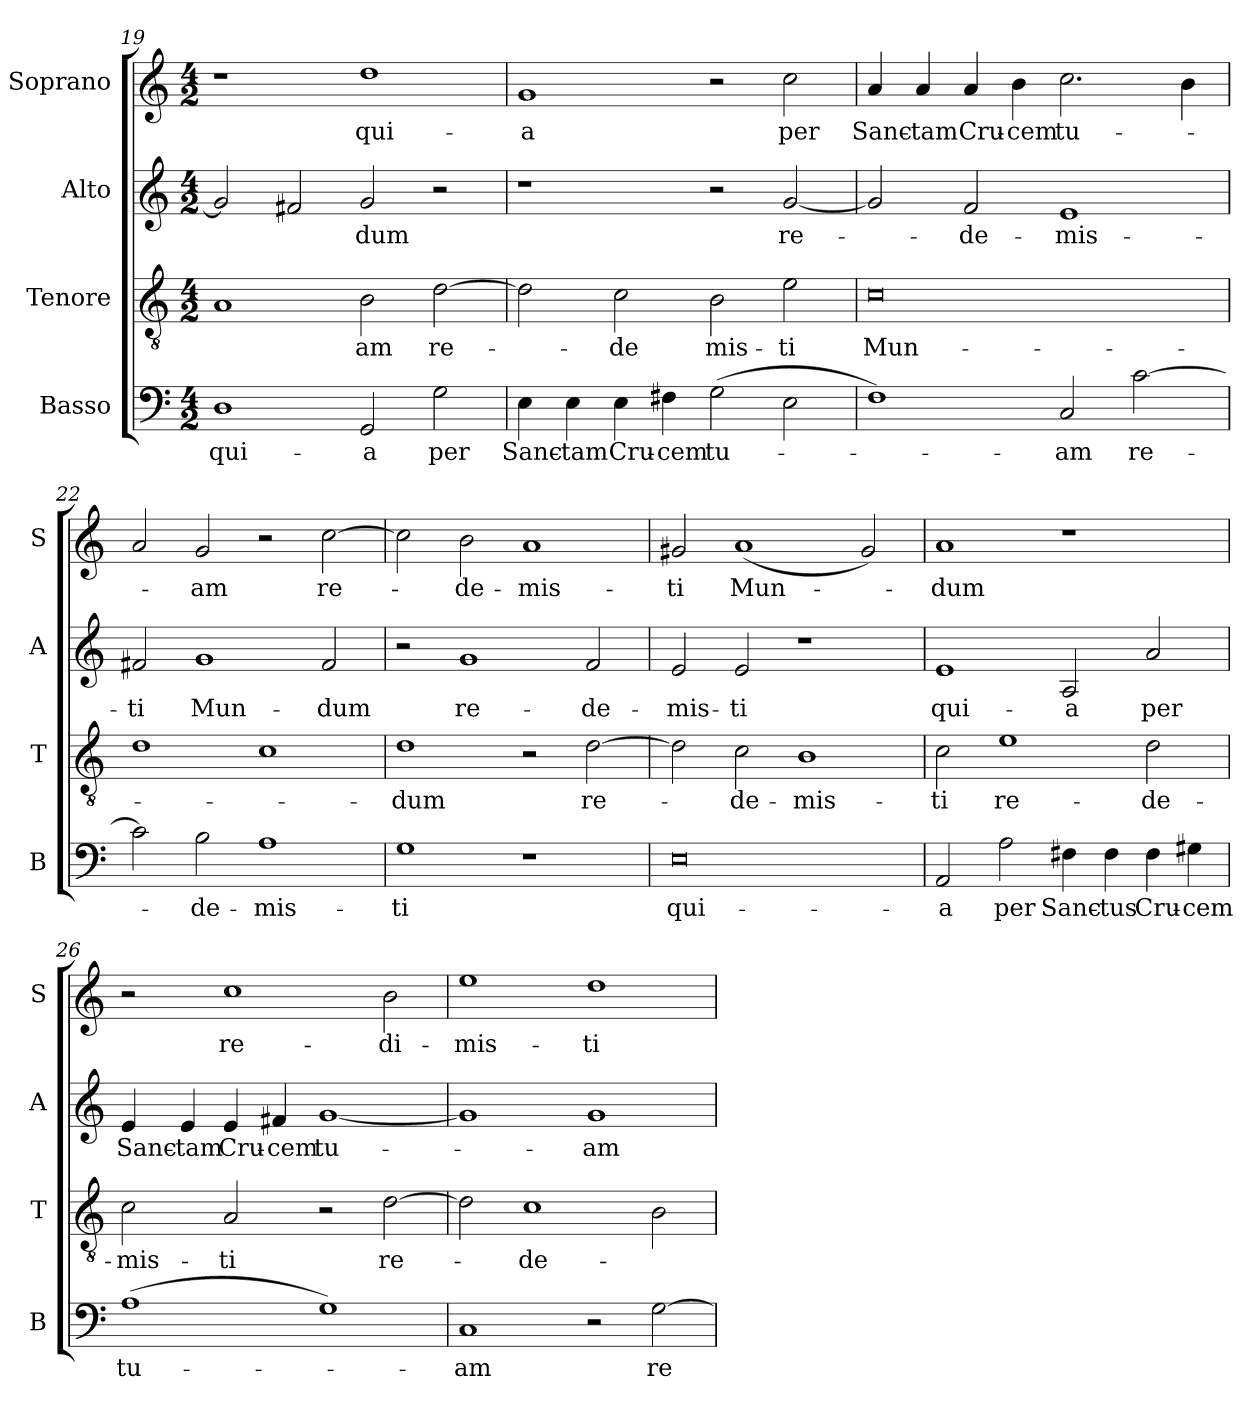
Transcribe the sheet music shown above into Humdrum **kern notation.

**kern	**text	**kern	**text	**kern	**text	**kern	**text
*part4	*part4	*part3	*part3	*part2	*part2	*part1	*part1
*staff4	*staff4	*staff3	*staff3	*staff2	*staff2	*staff1	*staff1
*I"Basso	*	*I"Tenore	*	*I"Alto	*	*I"Soprano	*
*I'B	*	*I'T	*	*I'A	*	*I'S	*
*clefF4	*	*clefGv2	*	*clefG2	*	*clefG2	*
*k[]	*	*k[]	*	*k[]	*	*k[]	*
*M4/2	*	*M4/2	*	*M4/2	*	*M4/2	*
=19	=19	=19	=19	=19	=19	=19	=19
!	!LO:LY:b	!	!	!	!	!	!
1D	qui-	1A	.	2g/]	.	1r	.
.	.	.	.	2f#X/	.	.	.
!	!LO:LY:b	!	!LO:LY:b	!	!LO:LY:b	!	!LO:LY:b
2GG/	-a	2B\	-am	2g/	-dum	1dd	qui-
!	!LO:LY:b	!	!LO:LY:b	!	!	!	!
2G\	per	[2d\	re-	2r	.	.	.
=20	=20	=20	=20	=20	=20	=20	=20
!	!LO:LY:b	!	!	!	!	!	!LO:LY:b
4E\	Sanc-	2d\]	.	1r	.	1g	-a
!	!LO:LY:b	!	!	!	!	!	!
4E\	-tam	.	.	.	.	.	.
!	!LO:LY:b	!	!LO:LY:b	!	!	!	!
4E\	Cru-	2c\	-de	.	.	.	.
!	!LO:LY:b	!	!	!	!	!	!
4F#X\	-cem	.	.	.	.	.	.
!	!LO:LY:b	!	!LO:LY:b	!	!	!	!
(2G\	tu-	2B\	mis-	2r	.	2r	.
!	!	!	!LO:LY:b	!	!LO:LY:b	!	!LO:LY:b
2E\	.	2e\	-ti	[2g/	re-	2cc\	per
!!LO:PB:g=z
=21	=21	=21	=21	=21	=21	=21	=21
!	!	!	!LO:LY:b	!	!	!	!LO:LY:b
1F)	.	0c	Mun-	2g/]	.	4a/	Sanc-
!	!	!	!	!	!	!	!LO:LY:b
.	.	.	.	.	.	4a/	-tam
!	!	!	!	!	!LO:LY:b	!	!LO:LY:b
.	.	.	.	2f/	-de-	4a/	Cru-
!	!	!	!	!	!	!	!LO:LY:b
.	.	.	.	.	.	4b\	-cem
!	!LO:LY:b	!	!	!	!LO:LY:b	!	!LO:LY:b
2C/	-am	.	.	1e	-mis-	2.cc\	tu-
!	!LO:LY:b	!	!	!	!	!	!
[2c\	re-	.	.	.	.	.	.
.	.	.	.	.	.	4b\	.
=22	=22	=22	=22	=22	=22	=22	=22
!	!	!	!	!	!LO:LY:b	!	!
2c\]	.	1d	.	2f#X/	-ti	2a/	.
!	!LO:LY:b	!	!	!	!LO:LY:b	!	!LO:LY:b
2B\	-de-	.	.	1g	Mun-	2g/	-am
!	!LO:LY:b	!	!	!	!	!	!
1A	-mis-	1c	.	.	.	2r	.
!	!	!	!	!	!LO:LY:b	!	!LO:LY:b
.	.	.	.	2f#/	-dum	[2cc\	re-
=23	=23	=23	=23	=23	=23	=23	=23
!	!LO:LY:b	!	!LO:LY:b	!	!	!	!
1G	-ti	1d	-dum	2r	.	2cc\]	.
!	!	!	!	!	!LO:LY:b	!	!LO:LY:b
.	.	.	.	1g	re-	2b\	-de-
!	!	!	!	!	!	!	!LO:LY:b
1r	.	2r	.	.	.	1a	-mis-
!	!	!	!LO:LY:b	!	!LO:LY:b	!	!
.	.	[2d\	re-	2f/	-de-	.	.
=24	=24	=24	=24	=24	=24	=24	=24
!	!LO:LY:b	!	!	!	!LO:LY:b	!	!LO:LY:b
0E	qui-	2d\]	.	2e/	-mis-	2g#X/	-ti
!	!	!	!LO:LY:b	!	!LO:LY:b	!	!LO:LY:b
.	.	2c\	-de-	2e/	-ti	(1a	Mun-
!	!	!	!LO:LY:b	!	!	!	!
.	.	1B	-mis-	1r	.	.	.
.	.	.	.	.	.	2g#/)	.
=25	=25	=25	=25	=25	=25	=25	=25
!	!LO:LY:b	!	!LO:LY:b	!	!LO:LY:b	!	!LO:LY:b
2AA/	-a	2c\	-ti	1e	qui-	1a	dum
!	!LO:LY:b	!	!LO:LY:b	!	!	!	!
2A\	per	1e	re-	.	.	.	.
!	!LO:LY:b	!	!	!	!LO:LY:b	!	!
4F#X\	Sanc-	.	.	2A/	-a	1r	.
!	!LO:LY:b	!	!	!	!	!	!
4F#\	-tus	.	.	.	.	.	.
!	!LO:LY:b	!	!LO:LY:b	!	!LO:LY:b	!	!
4F#\	Cru-	2d\	-de-	2a/	per	.	.
!	!LO:LY:b	!	!	!	!	!	!
4G#X\	-cem	.	.	.	.	.	.
!!LO:LB:g=z
=26	=26	=26	=26	=26	=26	=26	=26
!	!LO:LY:b	!	!LO:LY:b	!	!LO:LY:b	!	!
(1A	tu-	2c\	-mis-	4e/	Sanc-	2r	.
!	!	!	!	!	!LO:LY:b	!	!
.	.	.	.	4e/	-tam	.	.
!	!	!	!LO:LY:b	!	!LO:LY:b	!	!LO:LY:b
.	.	2A/	-ti	4e/	Cru-	1cc	re-
!	!	!	!	!	!LO:LY:b	!	!
.	.	.	.	4f#X/	-cem	.	.
!	!	!	!	!	!LO:LY:b	!	!
1G)	.	2r	.	[1g	tu-	.	.
!	!	!	!LO:LY:b	!	!	!	!LO:LY:b
.	.	[2d\	re-	.	.	2b\	-di-
=27	=27	=27	=27	=27	=27	=27	=27
!	!LO:LY:b	!	!	!	!	!	!LO:LY:b
1C	-am	2d\]	.	1g]	.	1ee	-mis-
!	!	!	!LO:LY:b	!	!	!	!
.	.	1c	-de-	.	.	.	.
!	!	!	!	!	!LO:LY:b	!	!LO:LY:b
2r	.	.	.	1g	-am	1dd	-ti
!	!LO:LY:b	!	!	!	!	!	!
[2G\	re-	2B\	.	.	.	.	.
=	=	=	=	=	=	=	=
*-	*-	*-	*-	*-	*-	*-	*-
